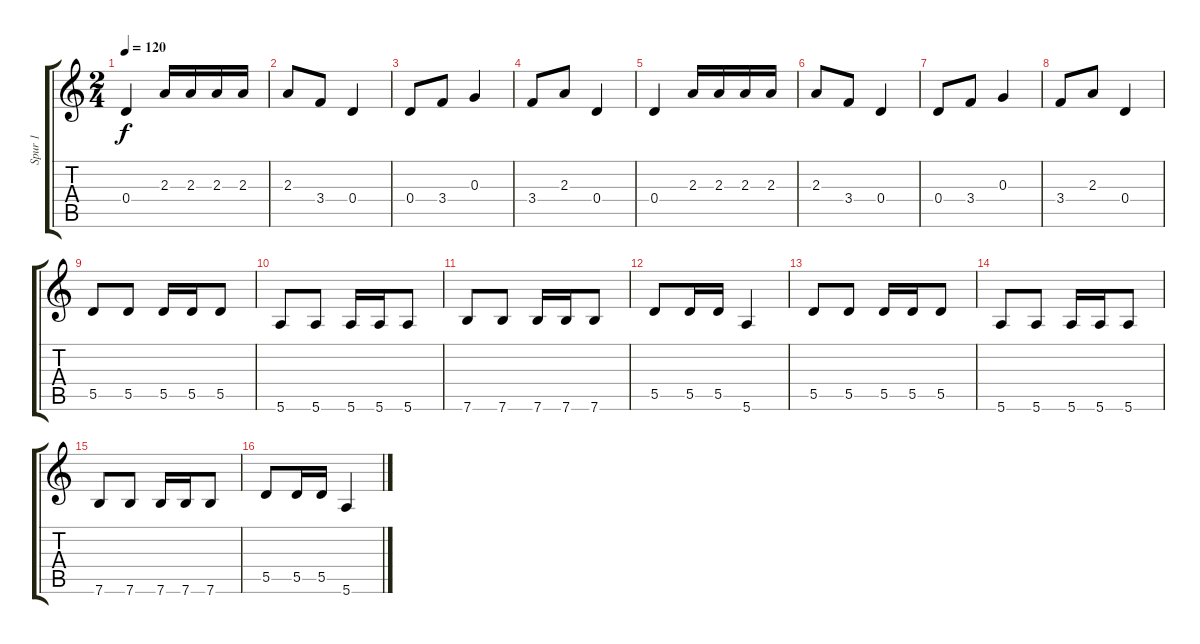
\track ("Spur 1" "Spur 1") {instrument electricbassfinger}
\staff {score tabs}
\tuning (E4 B3 G3 D3 A2 E2) {hide}
\ts (2 4)
\tempo 120
\clef g2
\ks c
0.4.4{dy f} 2.3.16 2.3.16 2.3.16 2.3.16 |
2.3.8 3.4.8 0.4.4 |
0.4.8 3.4.8 0.3.4 |
3.4.8 2.3.8 0.4.4 |
0.4.4 2.3.16 2.3.16 2.3.16 2.3.16 |
2.3.8 3.4.8 0.4.4 |
0.4.8 3.4.8 0.3.4 |
3.4.8 2.3.8 0.4.4 |
5.5.8 5.5.8 5.5.16 5.5.16 5.5.8 |
5.6.8 5.6.8 5.6.16 5.6.16 5.6.8 |
7.6.8 7.6.8 7.6.16 7.6.16 7.6.8 |
5.5.8 5.5.16 5.5.16 5.6.4 |
5.5.8 5.5.8 5.5.16 5.5.16 5.5.8 |
5.6.8 5.6.8 5.6.16 5.6.16 5.6.8 |
7.6.8 7.6.8 7.6.16 7.6.16 7.6.8 |
5.5.8 5.5.16 5.5.16 5.6.4
